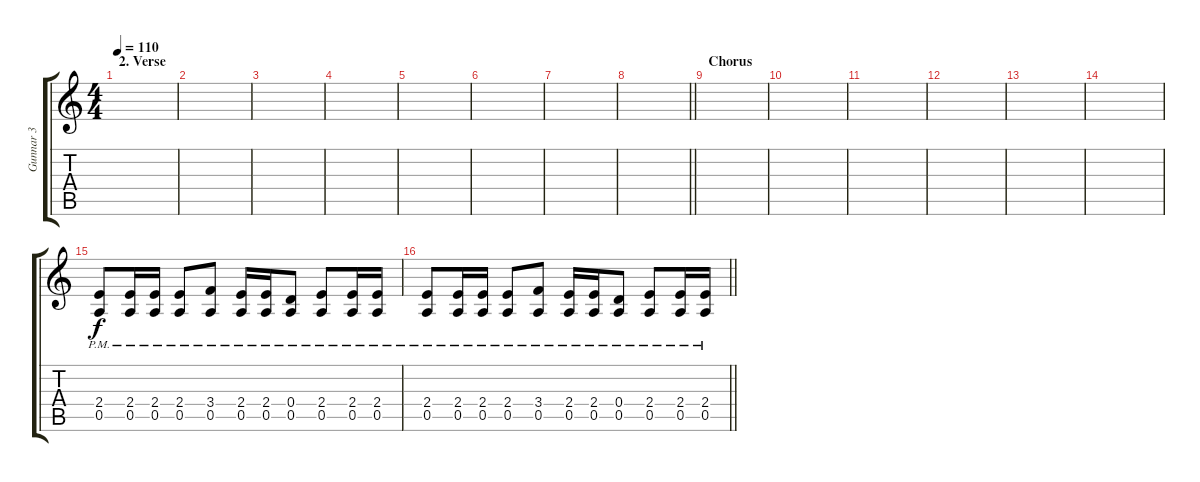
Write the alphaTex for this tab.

\track ("Gunnar 3" "Gunnar 3") {instrument overdrivenguitar}
\staff {score tabs}
\tuning (E4 B3 G3 D3 A2 E2) {hide}
\ts (4 4)
\section ("" "2. Verse")
\tempo 110
\clef g2
\ks c
|
|
|
|
|
|
|
\barLineRight lightlight
|
\section ("" "Chorus")
|
|
|
|
|
|
(2.4{pm} 0.5{pm}).8 (2.4{pm} 0.5{pm}).16 (2.4{pm} 0.5{pm}).16 (2.4{pm} 0.5{pm}).8 (3.4{pm} 0.5{pm}).8 (2.4{pm} 0.5{pm}).16 (2.4{pm} 0.5{pm}).16 (0.4{pm} 0.5{pm}).8 (2.4{pm} 0.5{pm}).8 (2.4{pm} 0.5{pm}).16 (2.4{pm} 0.5{pm}).16 |
\barLineRight lightlight
(2.4{pm} 0.5{pm}).8 (2.4{pm} 0.5{pm}).16 (2.4{pm} 0.5{pm}).16 (2.4{pm} 0.5{pm}).8 (3.4{pm} 0.5{pm}).8 (2.4{pm} 0.5{pm}).16 (2.4{pm} 0.5{pm}).16 (0.4{pm} 0.5{pm}).8 (2.4{pm} 0.5{pm}).8 (2.4{pm} 0.5{pm}).16 (2.4{pm} 0.5{pm}).16
